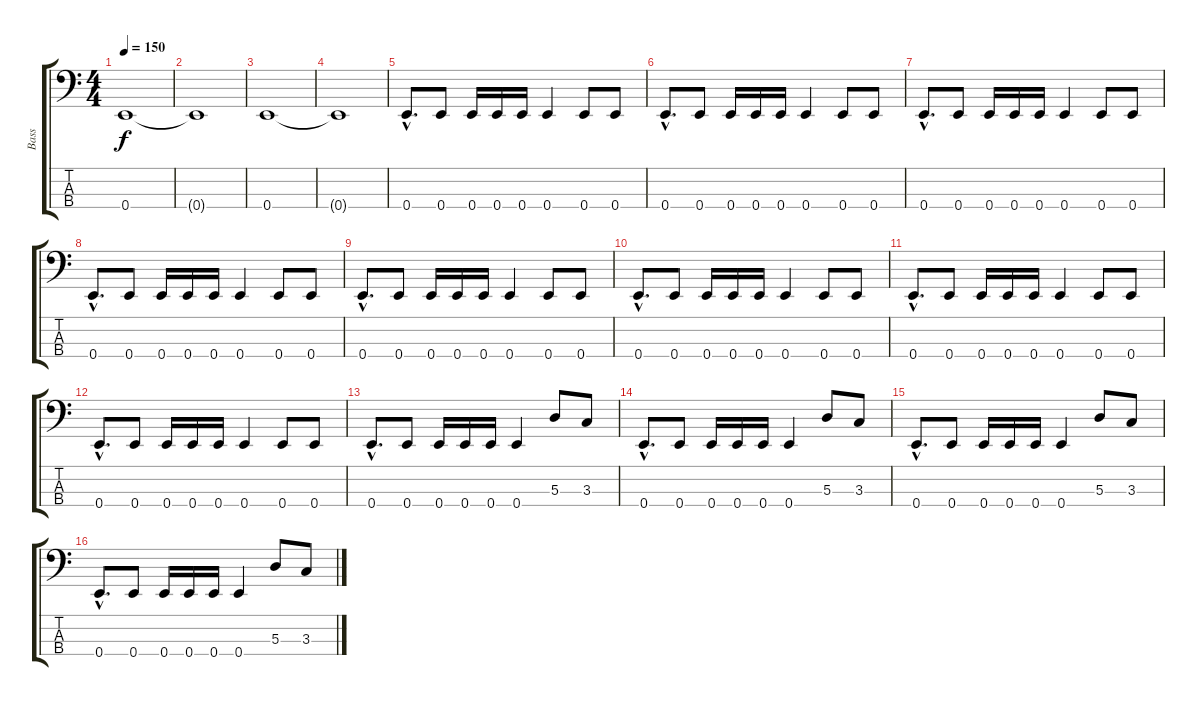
\track ("Bass" "Bass") {instrument electricbasspick}
\staff {score tabs}
\tuning (G2 D2 A1 E1) {hide}
\ts (4 4)
\tempo 150
\clef f4
\ks c
0.4.1{dy f} |
0.4{t}.1 |
0.4.1 |
0.4{t}.1 |
0.4{hac}.8{d} 0.4.8 0.4.16 0.4.16 0.4.16 0.4.4 0.4.8 0.4.8 |
0.4{hac}.8{d} 0.4.8 0.4.16 0.4.16 0.4.16 0.4.4 0.4.8 0.4.8 |
0.4{hac}.8{d} 0.4.8 0.4.16 0.4.16 0.4.16 0.4.4 0.4.8 0.4.8 |
0.4{hac}.8{d} 0.4.8 0.4.16 0.4.16 0.4.16 0.4.4 0.4.8 0.4.8 |
0.4{hac}.8{d} 0.4.8 0.4.16 0.4.16 0.4.16 0.4.4 0.4.8 0.4.8 |
0.4{hac}.8{d} 0.4.8 0.4.16 0.4.16 0.4.16 0.4.4 0.4.8 0.4.8 |
0.4{hac}.8{d} 0.4.8 0.4.16 0.4.16 0.4.16 0.4.4 0.4.8 0.4.8 |
0.4{hac}.8{d} 0.4.8 0.4.16 0.4.16 0.4.16 0.4.4 0.4.8 0.4.8 |
0.4{hac}.8{d} 0.4.8 0.4.16 0.4.16 0.4.16 0.4.4 5.3.8 3.3.8 |
0.4{hac}.8{d} 0.4.8 0.4.16 0.4.16 0.4.16 0.4.4 5.3.8 3.3.8 |
0.4{hac}.8{d} 0.4.8 0.4.16 0.4.16 0.4.16 0.4.4 5.3.8 3.3.8 |
0.4{hac}.8{d} 0.4.8 0.4.16 0.4.16 0.4.16 0.4.4 5.3.8 3.3.8
